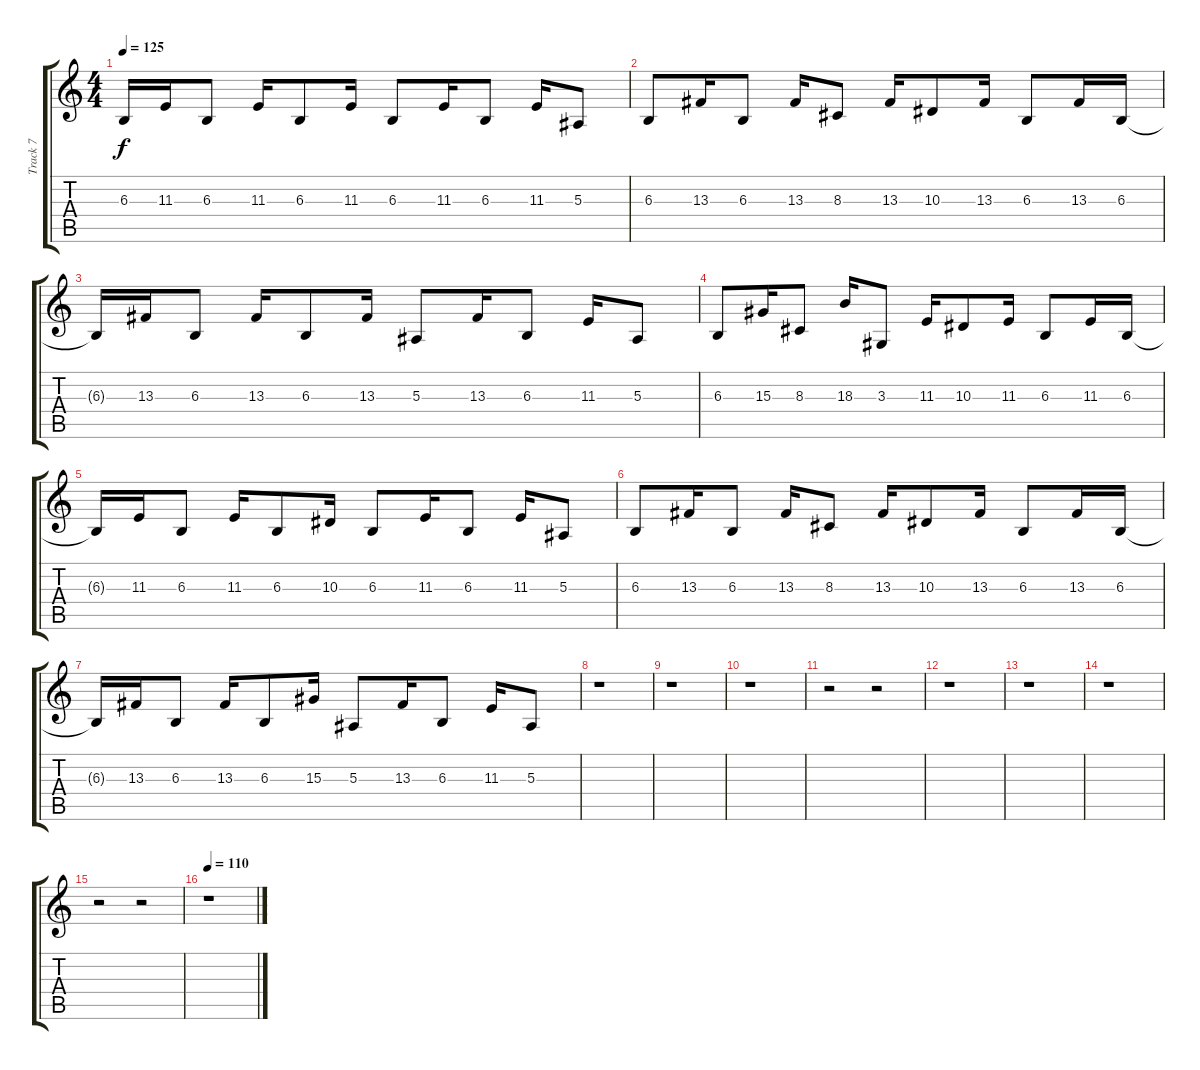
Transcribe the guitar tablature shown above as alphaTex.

\track ("Track 7" "Track 7") {instrument lead1square}
\staff {score tabs}
\tuning (D4 A3 F3 C3 G2 C2) {hide}
\ts (4 4)
\tempo 125
\clef g2
\ks c
6.3{t}.16{dy f} 11.3.16 6.3.8 11.3.16 6.3.8 11.3.16 6.3.8 11.3.16 6.3.8 11.3.16 5.3.8 |
6.3.8 13.3.16 6.3.8 13.3.16 8.3.8 13.3.16 10.3.8 13.3.16 6.3.8 13.3.16 6.3.16 |
6.3{t}.16 13.3.16 6.3.8 13.3.16 6.3.8 13.3.16 5.3.8 13.3.16 6.3.8 11.3.16 5.3.8 |
6.3.8 15.3.16 8.3.8 18.3.16 3.3.8 11.3.16 10.3.8 11.3.16 6.3.8 11.3.16 6.3.16 |
6.3{t}.16 11.3.16 6.3.8 11.3.16 6.3.8 10.3.16 6.3.8 11.3.16 6.3.8 11.3.16 5.3.8 |
6.3.8 13.3.16 6.3.8 13.3.16 8.3.8 13.3.16 10.3.8 13.3.16 6.3.8 13.3.16 6.3.16 |
6.3{t}.16 13.3.16 6.3.8 13.3.16 6.3.8 15.3.16 5.3.8 13.3.16 6.3.8 11.3.16 5.3.8 |
r.1 |
r.1 |
r.1 |
r.2 r.2 |
r.1 |
r.1 |
r.1 |
r.2 r.2 |
\tempo 110
r.1
